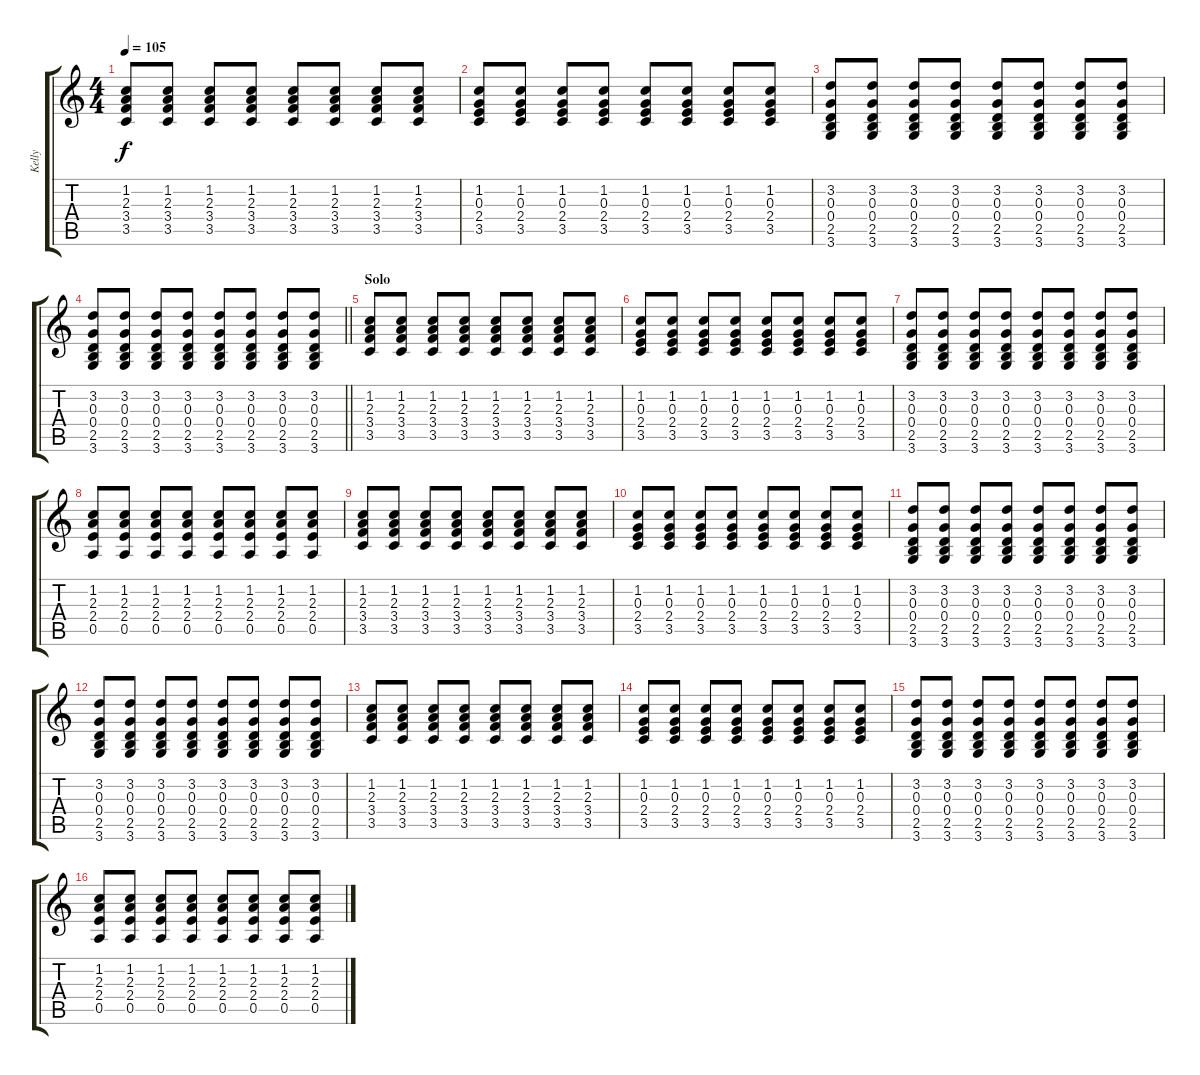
\track ("Kelly" "Kelly") {instrument acousticguitarsteel}
\staff {score tabs}
\tuning (E4 B3 G3 D3 A2 E2) {hide}
\ts (4 4)
\tempo 105
\clef g2
\ks c
(1.2 2.3 3.4 3.5).8{dy f} (1.2 2.3 3.4 3.5).8 (1.2 2.3 3.4 3.5).8 (1.2 2.3 3.4 3.5).8 (1.2 2.3 3.4 3.5).8 (1.2 2.3 3.4 3.5).8 (1.2 2.3 3.4 3.5).8 (1.2 2.3 3.4 3.5).8 |
(1.2 0.3 2.4 3.5).8 (1.2 0.3 2.4 3.5).8 (1.2 0.3 2.4 3.5).8 (1.2 0.3 2.4 3.5).8 (1.2 0.3 2.4 3.5).8 (1.2 0.3 2.4 3.5).8 (1.2 0.3 2.4 3.5).8 (1.2 0.3 2.4 3.5).8 |
(3.2 0.3 0.4 2.5 3.6).8 (3.2 0.3 0.4 2.5 3.6).8 (3.2 0.3 0.4 2.5 3.6).8 (3.2 0.3 0.4 2.5 3.6).8 (3.2 0.3 0.4 2.5 3.6).8 (3.2 0.3 0.4 2.5 3.6).8 (3.2 0.3 0.4 2.5 3.6).8 (3.2 0.3 0.4 2.5 3.6).8 |
\barLineRight lightlight
(3.2 0.3 0.4 2.5 3.6).8 (3.2 0.3 0.4 2.5 3.6).8 (3.2 0.3 0.4 2.5 3.6).8 (3.2 0.3 0.4 2.5 3.6).8 (3.2 0.3 0.4 2.5 3.6).8 (3.2 0.3 0.4 2.5 3.6).8 (3.2 0.3 0.4 2.5 3.6).8 (3.2 0.3 0.4 2.5 3.6).8 |
\section ("" "Solo")
(1.2 2.3 3.4 3.5).8 (1.2 2.3 3.4 3.5).8 (1.2 2.3 3.4 3.5).8 (1.2 2.3 3.4 3.5).8 (1.2 2.3 3.4 3.5).8 (1.2 2.3 3.4 3.5).8 (1.2 2.3 3.4 3.5).8 (1.2 2.3 3.4 3.5).8 |
(1.2 0.3 2.4 3.5).8 (1.2 0.3 2.4 3.5).8 (1.2 0.3 2.4 3.5).8 (1.2 0.3 2.4 3.5).8 (1.2 0.3 2.4 3.5).8 (1.2 0.3 2.4 3.5).8 (1.2 0.3 2.4 3.5).8 (1.2 0.3 2.4 3.5).8 |
(3.2 0.3 0.4 2.5 3.6).8 (3.2 0.3 0.4 2.5 3.6).8 (3.2 0.3 0.4 2.5 3.6).8 (3.2 0.3 0.4 2.5 3.6).8 (3.2 0.3 0.4 2.5 3.6).8 (3.2 0.3 0.4 2.5 3.6).8 (3.2 0.3 0.4 2.5 3.6).8 (3.2 0.3 0.4 2.5 3.6).8 |
(1.2 2.3 2.4 0.5).8 (1.2 2.3 2.4 0.5).8 (1.2 2.3 2.4 0.5).8 (1.2 2.3 2.4 0.5).8 (1.2 2.3 2.4 0.5).8 (1.2 2.3 2.4 0.5).8 (1.2 2.3 2.4 0.5).8 (1.2 2.3 2.4 0.5).8 |
(1.2 2.3 3.4 3.5).8 (1.2 2.3 3.4 3.5).8 (1.2 2.3 3.4 3.5).8 (1.2 2.3 3.4 3.5).8 (1.2 2.3 3.4 3.5).8 (1.2 2.3 3.4 3.5).8 (1.2 2.3 3.4 3.5).8 (1.2 2.3 3.4 3.5).8 |
(1.2 0.3 2.4 3.5).8 (1.2 0.3 2.4 3.5).8 (1.2 0.3 2.4 3.5).8 (1.2 0.3 2.4 3.5).8 (1.2 0.3 2.4 3.5).8 (1.2 0.3 2.4 3.5).8 (1.2 0.3 2.4 3.5).8 (1.2 0.3 2.4 3.5).8 |
(3.2 0.3 0.4 2.5 3.6).8 (3.2 0.3 0.4 2.5 3.6).8 (3.2 0.3 0.4 2.5 3.6).8 (3.2 0.3 0.4 2.5 3.6).8 (3.2 0.3 0.4 2.5 3.6).8 (3.2 0.3 0.4 2.5 3.6).8 (3.2 0.3 0.4 2.5 3.6).8 (3.2 0.3 0.4 2.5 3.6).8 |
(3.2 0.3 0.4 2.5 3.6).8 (3.2 0.3 0.4 2.5 3.6).8 (3.2 0.3 0.4 2.5 3.6).8 (3.2 0.3 0.4 2.5 3.6).8 (3.2 0.3 0.4 2.5 3.6).8 (3.2 0.3 0.4 2.5 3.6).8 (3.2 0.3 0.4 2.5 3.6).8 (3.2 0.3 0.4 2.5 3.6).8 |
(1.2 2.3 3.4 3.5).8 (1.2 2.3 3.4 3.5).8 (1.2 2.3 3.4 3.5).8 (1.2 2.3 3.4 3.5).8 (1.2 2.3 3.4 3.5).8 (1.2 2.3 3.4 3.5).8 (1.2 2.3 3.4 3.5).8 (1.2 2.3 3.4 3.5).8 |
(1.2 0.3 2.4 3.5).8 (1.2 0.3 2.4 3.5).8 (1.2 0.3 2.4 3.5).8 (1.2 0.3 2.4 3.5).8 (1.2 0.3 2.4 3.5).8 (1.2 0.3 2.4 3.5).8 (1.2 0.3 2.4 3.5).8 (1.2 0.3 2.4 3.5).8 |
(3.2 0.3 0.4 2.5 3.6).8 (3.2 0.3 0.4 2.5 3.6).8 (3.2 0.3 0.4 2.5 3.6).8 (3.2 0.3 0.4 2.5 3.6).8 (3.2 0.3 0.4 2.5 3.6).8 (3.2 0.3 0.4 2.5 3.6).8 (3.2 0.3 0.4 2.5 3.6).8 (3.2 0.3 0.4 2.5 3.6).8 |
(1.2 2.3 2.4 0.5).8 (1.2 2.3 2.4 0.5).8 (1.2 2.3 2.4 0.5).8 (1.2 2.3 2.4 0.5).8 (1.2 2.3 2.4 0.5).8 (1.2 2.3 2.4 0.5).8 (1.2 2.3 2.4 0.5).8 (1.2 2.3 2.4 0.5).8
